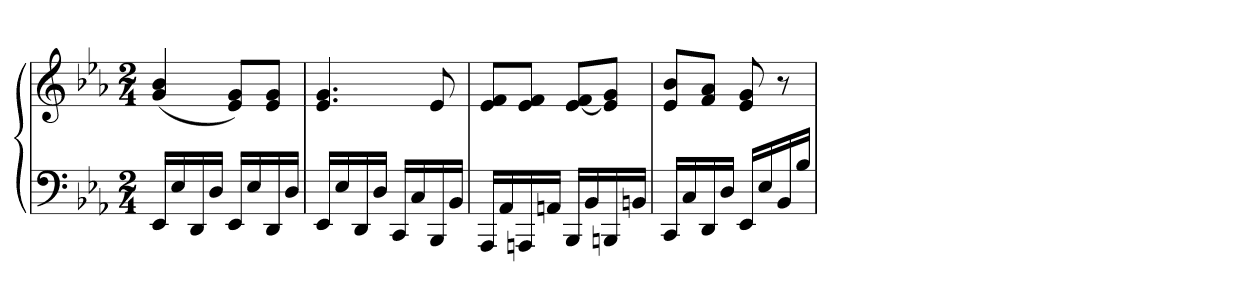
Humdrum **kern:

**kern	**kern
*part1	*part1
*staff2	*staff1
*clefF4	*clefG2
*k[b-e-a-]	*k[b-e-a-]
*E-:	*E-:
*M2/4	*M2/4
=	=
16EE-LL	(4g 4b-
16E-	.
16DD	.
16DJJ	.
16EE-LL	8e- 8gL)
16E-	.
16DD	8e- 8gJ
16DJJ	.
=134	=134
16EE-LL	4.e- 4.g
16E-	.
16DD	.
16DJJ	.
16CCLL	.
16C	.
16BBB-	8e-
16BB-JJ	.
=135	=135
16AAA-LL	8e- 8fL
16AA-	.
16AAAn	8e- 8fJ
16AAnJJ	.
16BBB-LL	[8e- 8fL
16BB-	.
16BBBn	8e-] 8gJ
16BBnJJ	.
=136	=136
16CCLL	8e- 8b-L
16C	.
16DD	8f 8a-J
16DJJ	.
16EE-LL	8e- 8g
16E-	.
16BB-	8r
16B-JJ	.
=	=
*-	*-
